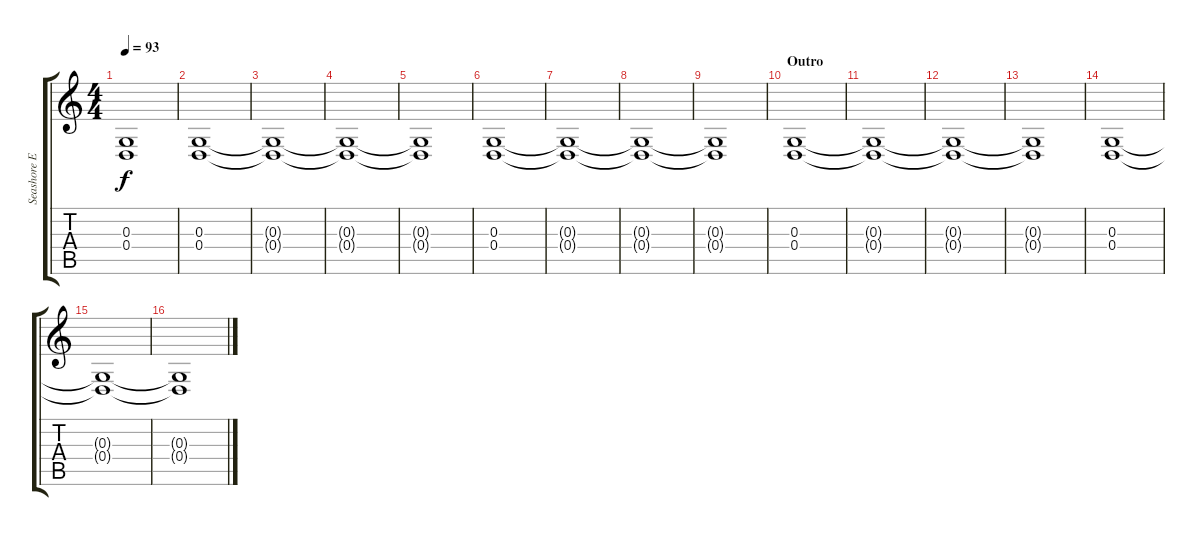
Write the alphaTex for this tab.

\track ("Seashore Effect" "Seashore E") {instrument seashore}
\staff {score tabs}
\tuning (E4 B3 G3 D3 A2 E2) {hide}
\ts (4 4)
\tempo 93
\clef g2
\ks c
(0.3{t} 0.4{t}).1{dy f} |
(0.3 0.4).1 |
(0.3{t} 0.4{t}).1 |
(0.3{t} 0.4{t}).1 |
(0.3{t} 0.4{t}).1 |
(0.3 0.4).1 |
(0.3{t} 0.4{t}).1 |
(0.3{t} 0.4{t}).1 |
(0.3{t} 0.4{t}).1 |
\section ("" "Outro")
(0.3 0.4).1 |
(0.3{t} 0.4{t}).1 |
(0.3{t} 0.4{t}).1 |
(0.3{t} 0.4{t}).1 |
(0.3 0.4).1 |
(0.3{t} 0.4{t}).1 |
(0.3{t} 0.4{t}).1
